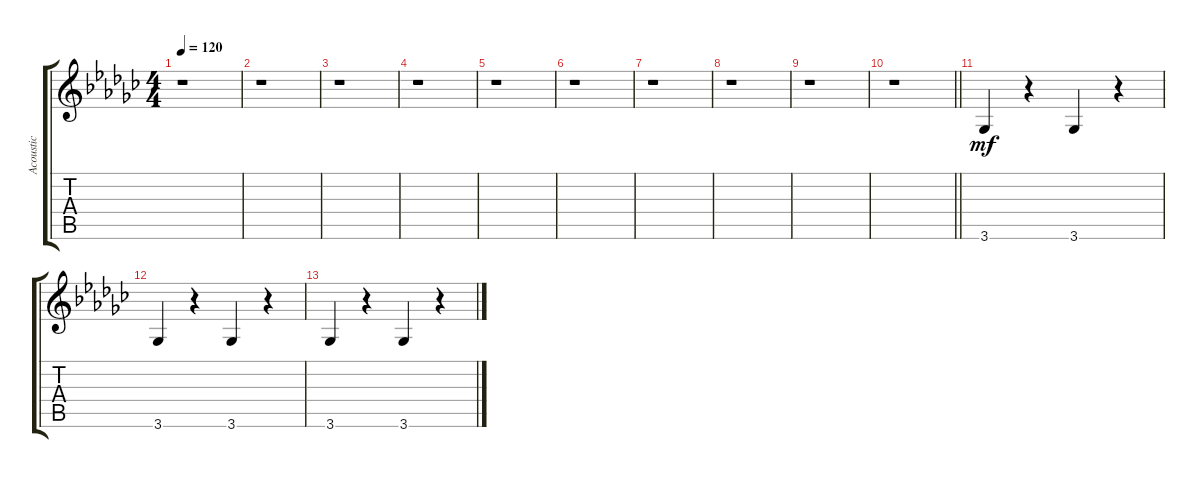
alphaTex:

\track ("Acoustic" "Acoustic") {instrument acousticguitarsteel}
\staff {score tabs}
\tuning (Eb4 Bb3 Gb3 Db3 Ab2 Eb2) {hide}
\ts (4 4)
\tempo 120
\clef g2
\ks gb
r.1{dy f} |
r.1 |
r.1 |
r.1 |
r.1 |
r.1 |
r.1 |
r.1 |
r.1 |
\barLineRight lightlight
r.1 |
3.6.4{dy mf volume 0} r.4 3.6.4 r.4 |
3.6.4 r.4 3.6.4 r.4 |
3.6.4 r.4 3.6.4 r.4
